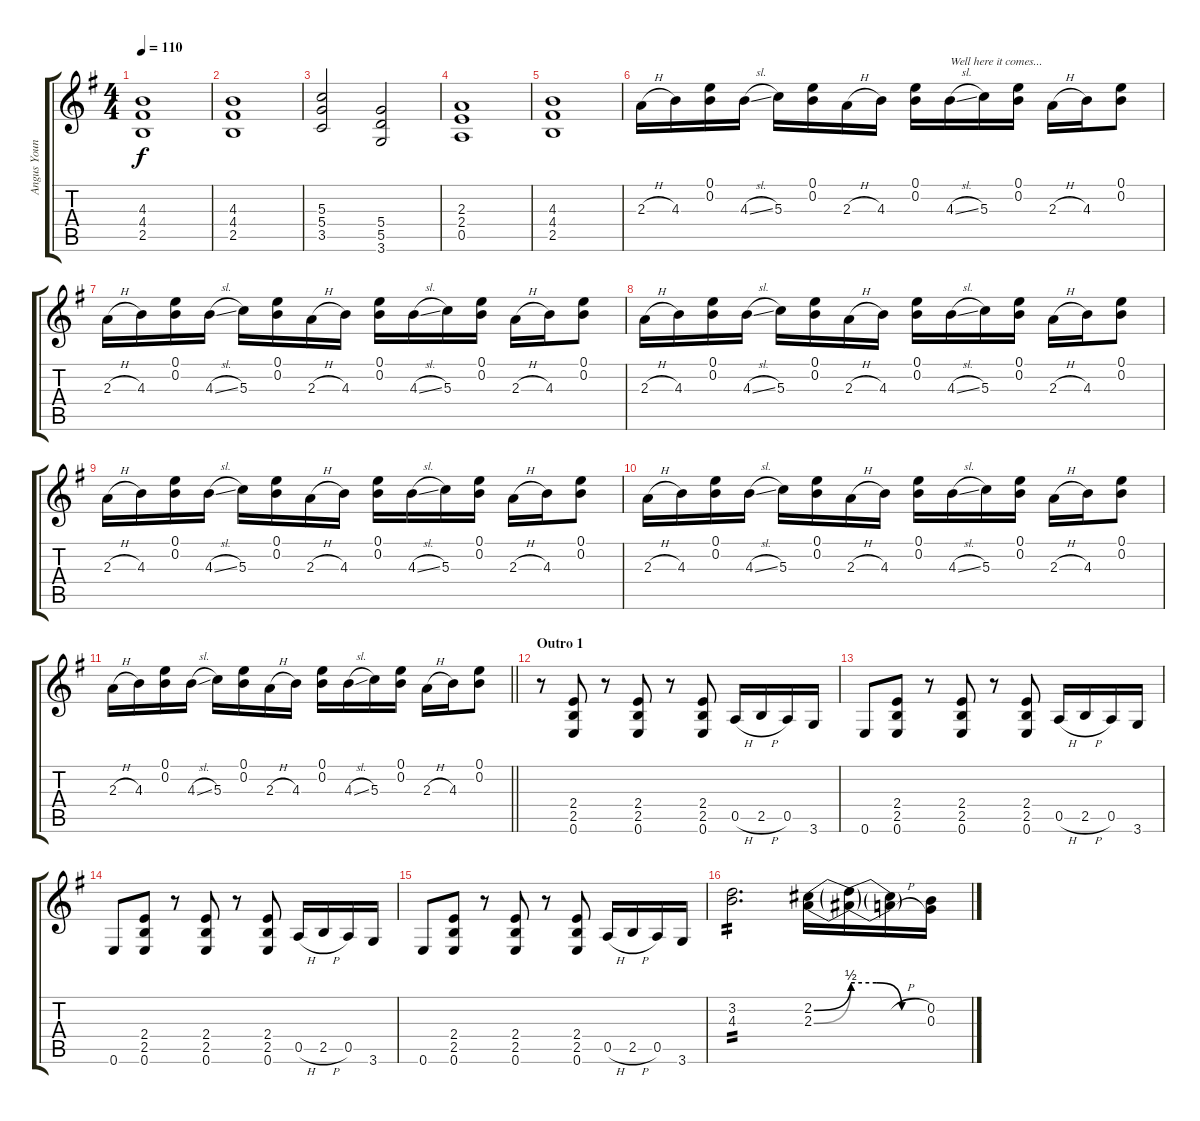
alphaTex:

\track ("Angus Young (Guitar)" "Angus Youn") {instrument overdrivenguitar}
\staff {score tabs}
\tuning (E4 B3 G3 D3 A2 E2) {hide}
\ts (4 4)
\tempo 110
\clef g2
\ks g
(4.3 4.4 2.5).1{dy f} |
(4.3 4.4 2.5).1 |
(5.3 5.4 3.5).2 (5.4 5.5 3.6).2 |
(2.3 2.4 0.5).1 |
(4.3 4.4 2.5).1 |
2.3{h}.16 4.3.16 (0.1 0.2).16 4.3{sl}.16 5.3.16 (0.1 0.2).16 2.3{h}.16 4.3.16 (0.1 0.2).16 4.3{sl}.16{txt "Well here it comes..."} 5.3.16 (0.1 0.2).16 2.3{h}.16 4.3.16 (0.1 0.2).8 |
2.3{h}.16 4.3.16 (0.1 0.2).16 4.3{sl}.16 5.3.16 (0.1 0.2).16 2.3{h}.16 4.3.16 (0.1 0.2).16 4.3{sl}.16 5.3.16 (0.1 0.2).16 2.3{h}.16 4.3.16 (0.1 0.2).8 |
2.3{h}.16 4.3.16 (0.1 0.2).16 4.3{sl}.16 5.3.16 (0.1 0.2).16 2.3{h}.16 4.3.16 (0.1 0.2).16 4.3{sl}.16 5.3.16 (0.1 0.2).16 2.3{h}.16 4.3.16 (0.1 0.2).8 |
2.3{h}.16 4.3.16 (0.1 0.2).16 4.3{sl}.16 5.3.16 (0.1 0.2).16 2.3{h}.16 4.3.16 (0.1 0.2).16 4.3{sl}.16 5.3.16 (0.1 0.2).16 2.3{h}.16 4.3.16 (0.1 0.2).8 |
2.3{h}.16 4.3.16 (0.1 0.2).16 4.3{sl}.16 5.3.16 (0.1 0.2).16 2.3{h}.16 4.3.16 (0.1 0.2).16 4.3{sl}.16 5.3.16 (0.1 0.2).16 2.3{h}.16 4.3.16 (0.1 0.2).8 |
\barLineRight lightlight
2.3{h}.16 4.3.16 (0.1 0.2).16 4.3{sl}.16 5.3.16 (0.1 0.2).16 2.3{h}.16 4.3.16 (0.1 0.2).16 4.3{sl}.16 5.3.16 (0.1 0.2).16 2.3{h}.16 4.3.16 (0.1 0.2).8 |
\section ("" "Outro 1")
r.8 (2.4 2.5 0.6).8 r.8 (2.4 2.5 0.6).8 r.8 (2.4 2.5 0.6).8 0.5{h}.16 2.5{h}.16 0.5.16 3.6.16 |
0.6.8 (2.4 2.5 0.6).8 r.8 (2.4 2.5 0.6).8 r.8 (2.4 2.5 0.6).8 0.5{h}.16 2.5{h}.16 0.5.16 3.6.16 |
0.6.8 (2.4 2.5 0.6).8 r.8 (2.4 2.5 0.6).8 r.8 (2.4 2.5 0.6).8 0.5{h}.16 2.5{h}.16 0.5.16 3.6.16 |
0.6.8 (2.4 2.5 0.6).8 r.8 (2.4 2.5 0.6).8 r.8 (2.4 2.5 0.6).8 0.5{h}.16 2.5{h}.16 0.5.16 3.6.16 |
(3.2 4.3).2{d tp 2} (2.2{be (bend 0 0 60 2)} 2.3{be (bend 0 0 60 2)}).16 (2.2{be (custom 0 2 20 2 40 0 60 0) t} 2.3{be (custom 0 2 20 2 40 0 60 0) t}).16 (2.2{h t} 2.3{h t}).16 (0.2 0.3).16
